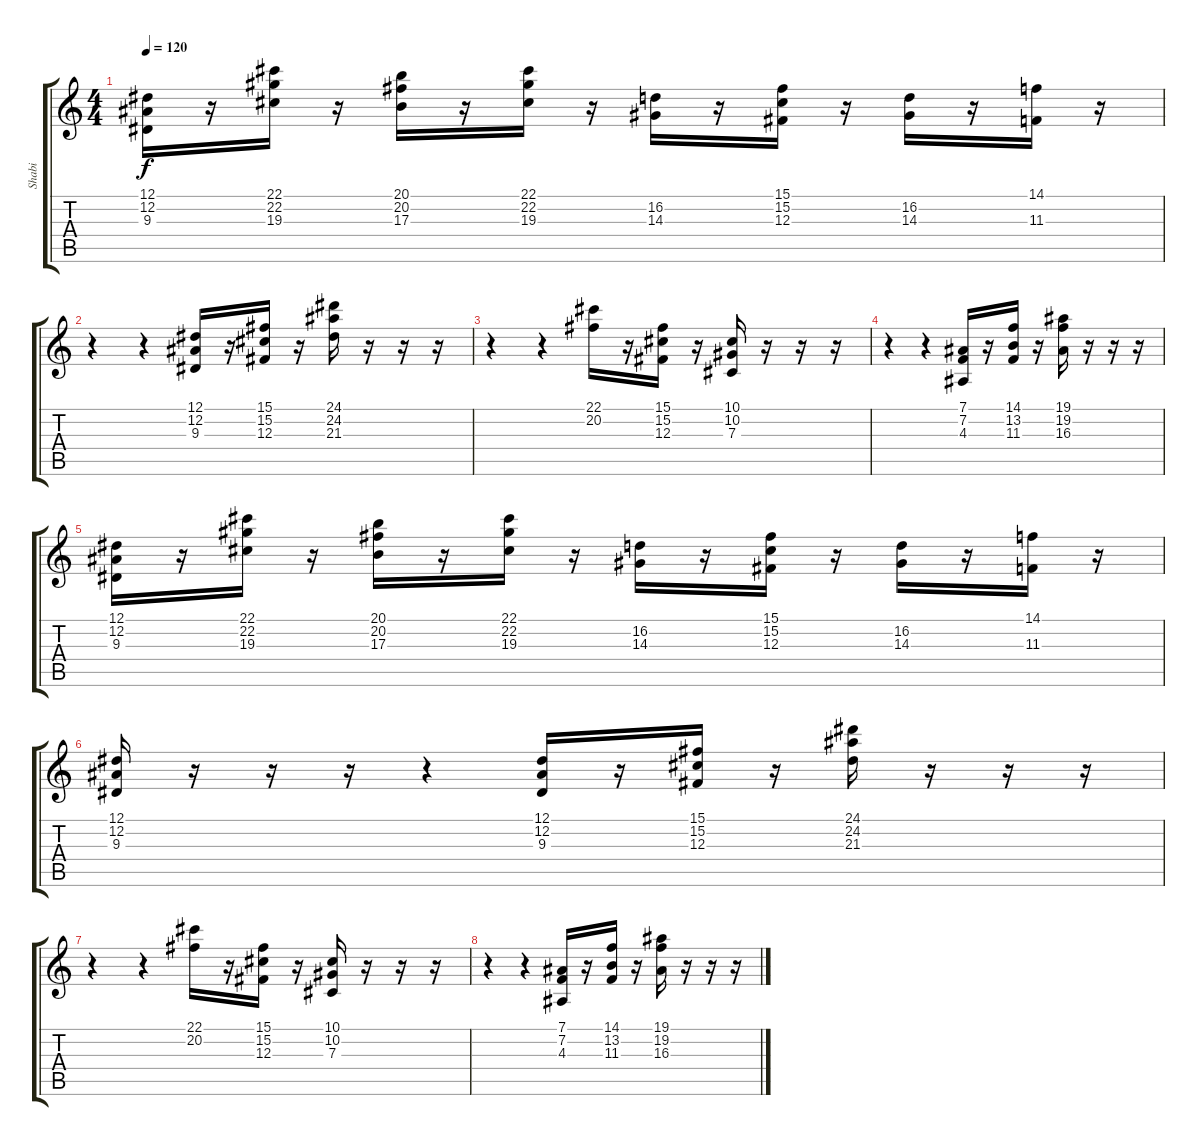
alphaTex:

\track ("Shabi" "Shabi") {instrument stringensemble1}
\staff {score tabs}
\tuning (Eb4 Bb3 Gb3 Db3 Ab2 Eb2) {hide}
\ts (4 4)
\tempo 120
\clef g2
\ks c
(12.1 12.2 9.3).16{dy f instrument synthbrass1} r.16 (22.1 22.2 19.3).16 r.16 (20.1 20.2 17.3).16 r.16 (22.1 22.2 19.3).16 r.16 (16.2 14.3).16 r.16 (15.1 15.2 12.3).16 r.16 (16.2 14.3).16 r.16 (14.1 11.3).16 r.16 |
r.4 r.4 (12.1 12.2 9.3).16{instrument synthbrass1} r.16 (15.1 15.2 12.3).16 r.16 (24.1 24.2 21.3).16 r.16 r.16 r.16 |
r.4 r.4 (22.1 20.2).16{instrument synthbrass1} r.16 (15.1 15.2 12.3).16 r.16 (10.1 10.2 7.3).16 r.16 r.16 r.16 |
r.4 r.4 (7.1 7.2 4.3).16{instrument synthbrass1} r.16 (14.1 13.2 11.3).16 r.16 (19.1 19.2 16.3).16 r.16 r.16 r.16 |
(12.1 12.2 9.3).16{instrument synthbrass1} r.16 (22.1 22.2 19.3).16 r.16 (20.1 20.2 17.3).16 r.16 (22.1 22.2 19.3).16 r.16 (16.2 14.3).16 r.16 (15.1 15.2 12.3).16 r.16 (16.2 14.3).16 r.16 (14.1 11.3).16 r.16 |
(12.1 12.2 9.3).16 r.16 r.16 r.16 r.4 (12.1 12.2 9.3).16{instrument synthbrass1} r.16 (15.1 15.2 12.3).16 r.16 (24.1 24.2 21.3).16 r.16 r.16 r.16 |
r.4 r.4 (22.1 20.2).16{instrument synthbrass1} r.16 (15.1 15.2 12.3).16 r.16 (10.1 10.2 7.3).16 r.16 r.16 r.16 |
r.4 r.4 (7.1 7.2 4.3).16{instrument synthbrass1} r.16 (14.1 13.2 11.3).16 r.16 (19.1 19.2 16.3).16 r.16 r.16 r.16
